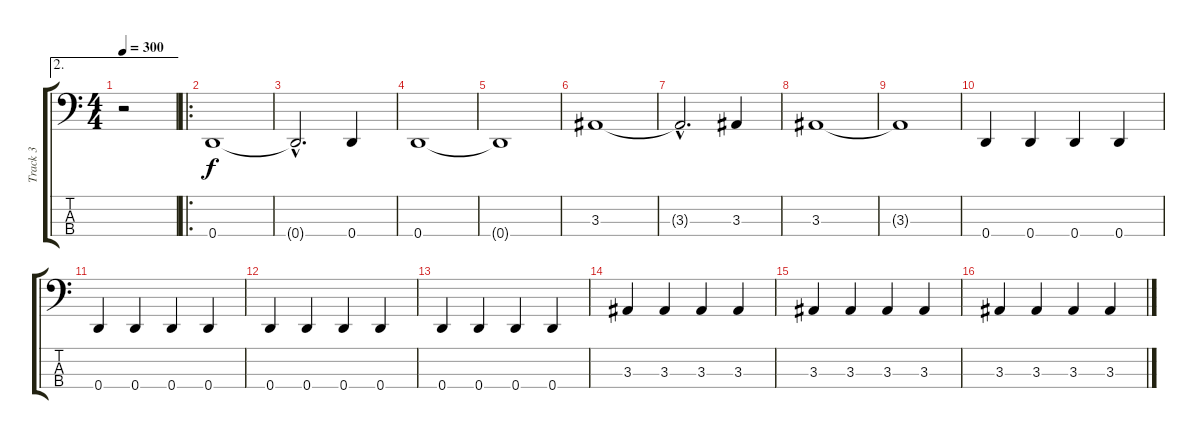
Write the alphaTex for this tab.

\track ("Track 3" "Track 3") {instrument electricbasspick}
\staff {score tabs}
\tuning (F2 C2 G1 D1) {hide}
\ae 2
\ts (4 4)
\tempo 300
\clef f4
\ks c
r.2{dy f} |
\ro
0.4.1 |
0.4{hac t}.2{d} 0.4.4 |
0.4.1 |
0.4{t}.1 |
3.3.1 |
3.3{hac t}.2{d} 3.3.4 |
3.3.1 |
3.3{t}.1 |
0.4.4 0.4.4 0.4.4 0.4.4 |
0.4.4 0.4.4 0.4.4 0.4.4 |
0.4.4 0.4.4 0.4.4 0.4.4 |
0.4.4 0.4.4 0.4.4 0.4.4 |
3.3.4 3.3.4 3.3.4 3.3.4 |
3.3.4 3.3.4 3.3.4 3.3.4 |
3.3.4 3.3.4 3.3.4 3.3.4
